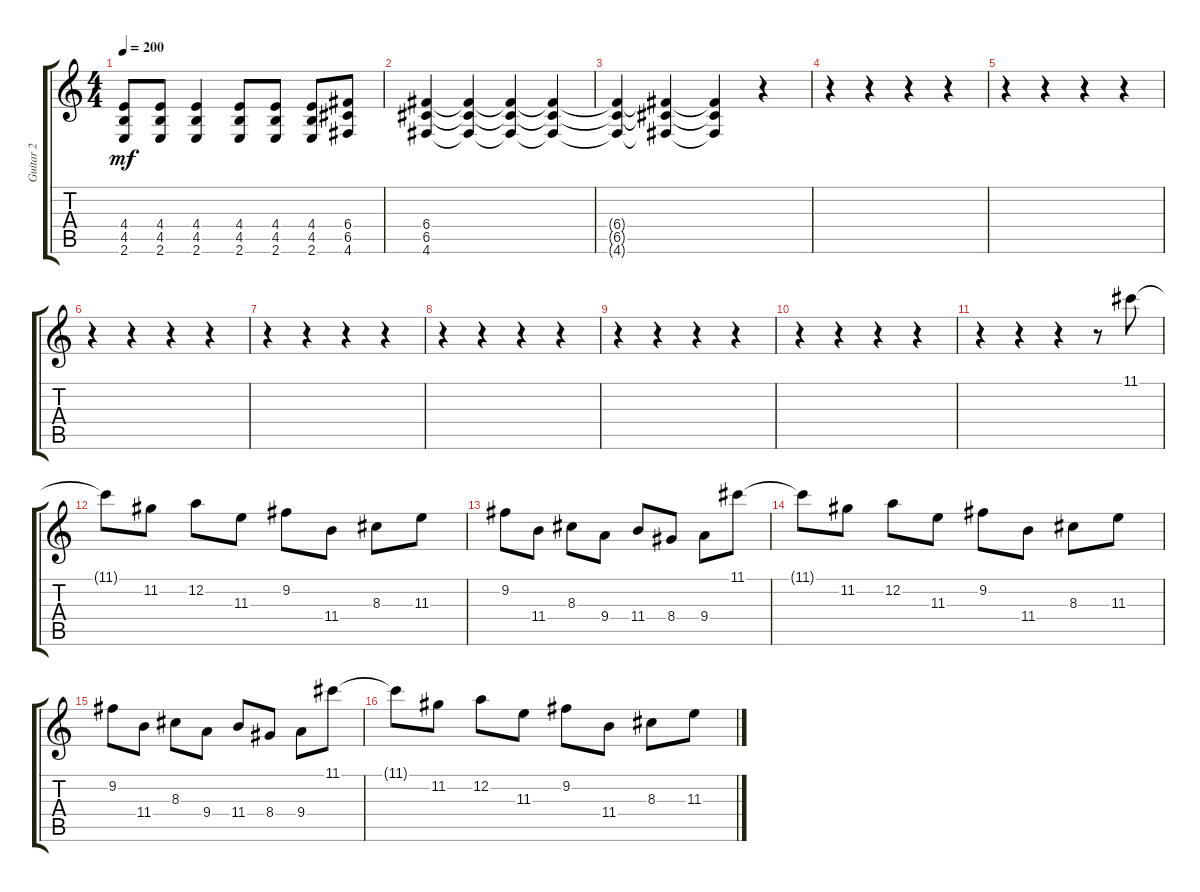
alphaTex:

\track ("Guitar 2" "Guitar 2") {instrument distortionguitar}
\staff {score tabs}
\tuning (D4 A3 F3 C3 G2 D2) {hide}
\ts (4 4)
\tempo 200
\clef g2
\ks c
(4.4{t} 4.5{t} 2.6{t}).8{dy mf} (4.4 4.5 2.6).8 (4.4 4.5 2.6).4 (4.4 4.5 2.6).8 (4.4 4.5 2.6).8 (4.4 4.5 2.6).8 (6.4 6.5 4.6).8 |
(6.4 6.5 4.6).4 (6.4{t} 6.5{t} 4.6{t}).4 (6.4{t} 6.5{t} 4.6{t}).4 (6.4{t} 6.5{t} 4.6{t}).4 |
(6.4{t} 6.5{t} 4.6{t}).4 (6.4{t} 6.5{t} 4.6{t}).4 (6.4{t} 6.5{t} 4.6{t}).4 r.4 |
r.4 r.4 r.4 r.4 |
r.4 r.4 r.4 r.4 |
r.4 r.4 r.4 r.4 |
r.4 r.4 r.4 r.4 |
r.4 r.4 r.4 r.4 |
r.4 r.4 r.4 r.4 |
r.4 r.4 r.4 r.4 |
r.4 r.4 r.4 r.8 11.1.8 |
11.1{t}.8 11.2.8 12.2.8 11.3.8 9.2.8 11.4.8 8.3.8 11.3.8 |
9.2.8 11.4.8 8.3.8 9.4.8 11.4.8 8.4.8 9.4.8 11.1.8 |
11.1{t}.8 11.2.8 12.2.8 11.3.8 9.2.8 11.4.8 8.3.8 11.3.8 |
9.2.8 11.4.8 8.3.8 9.4.8 11.4.8 8.4.8 9.4.8 11.1.8 |
11.1{t}.8 11.2.8 12.2.8 11.3.8 9.2.8 11.4.8 8.3.8 11.3.8
